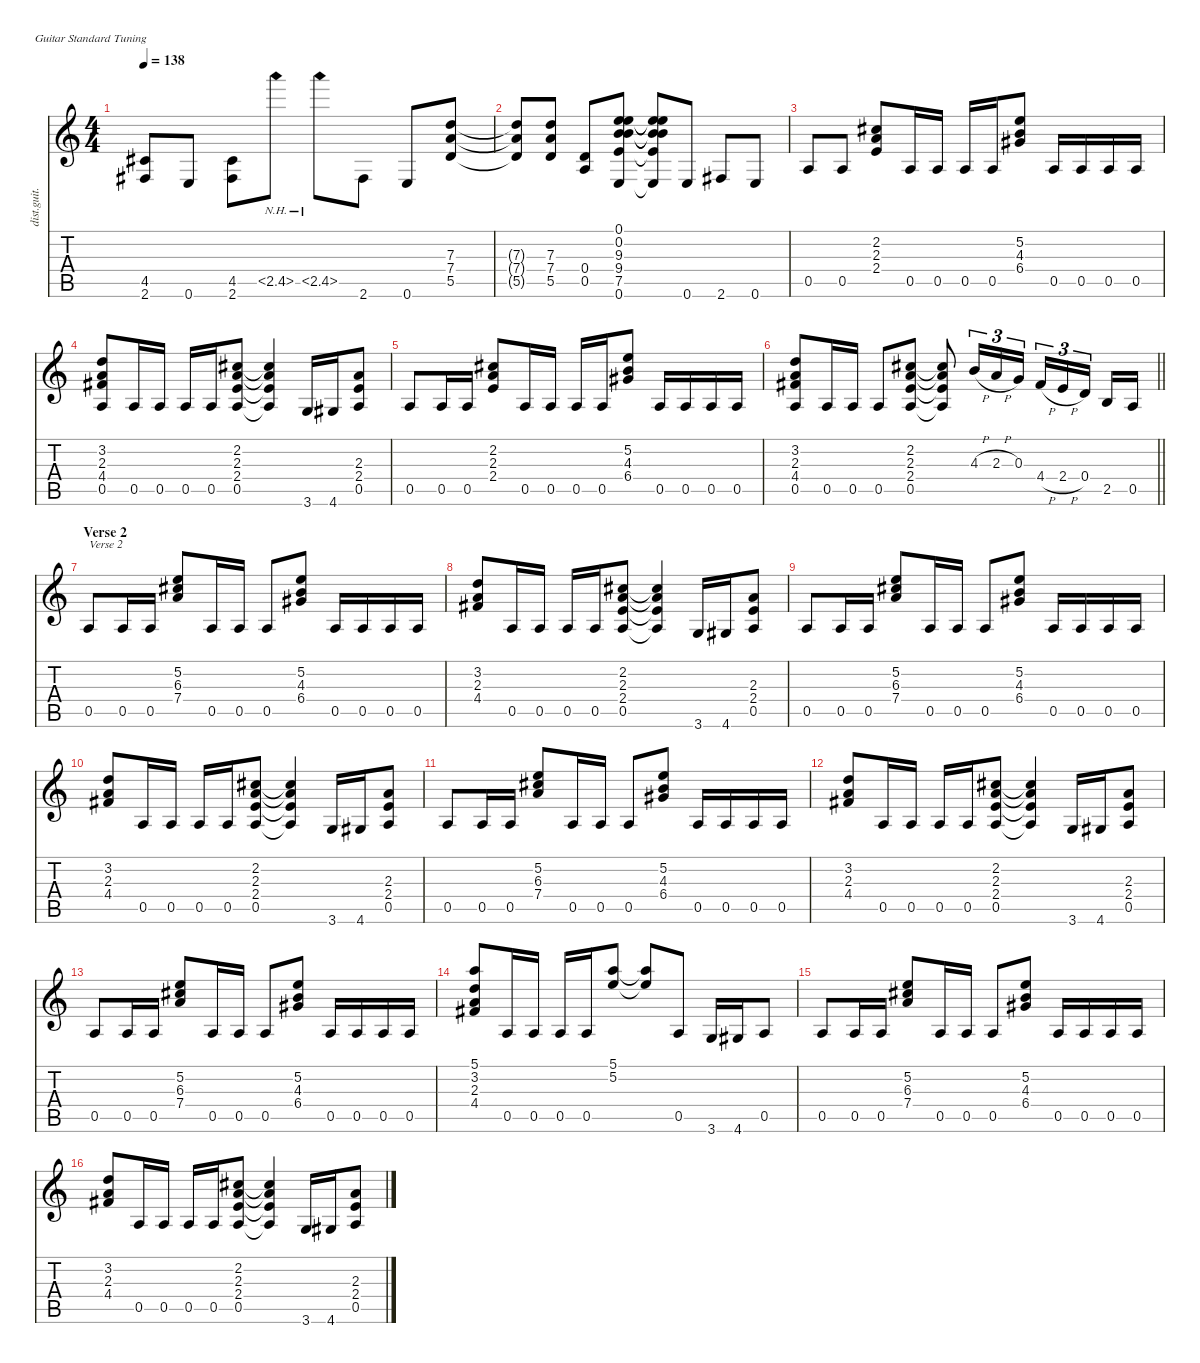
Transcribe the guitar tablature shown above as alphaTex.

\defaultSystemsLayout 4
\hideDynamics
\bracketExtendMode nobrackets
\otherSystemsTrackNameOrientation horizontal
\track ("Lead" "dist.guit.") {instrument distortionguitar}
\staff {score tabs}
\tuning (E4 B3 G3 D3 A2 E2)
\ts (4 4)
\tempo 138
\clef g2
\ks c
(4.5{acc #} 2.6{acc #}).8{dy f beam Up} 0.6.8{beam Up} (4.5{acc #} 2.6{acc #}).8{beam Down} 2.5{nh}.8{beam Down} 2.5{nh}.8{beam Down} 2.6{acc #}.8{beam Down} 0.6.8{beam Up} (7.3 7.4 5.5).8{beam Up} |
(7.3{t} 7.4{t} 5.5{t}).8{beam Up} (7.3 7.4 5.5).8{beam Up} (0.4 0.5).8{beam Up} (0.1 0.2 9.3 9.4 7.5 0.6).8{beam Up} (0.1{t} 0.2{t} 9.3{t} 9.4{t} 7.5{t} 0.6{t}).8{beam Up} 0.6.8{beam Up} 2.6{acc #}.8{beam Up} 0.6.8{beam Up} |
0.5.8{beam Up} 0.5.8{beam Up} (2.2{acc #} 2.3 2.4).8{beam Up} 0.5.16{beam Up} 0.5.16{beam Up} 0.5.16{beam Up} 0.5.16{beam Up} (5.2 4.3 6.4{acc #}).8{beam Up} 0.5.16{beam Up} 0.5.16{beam Up} 0.5.16{beam Up} 0.5.16{beam Up} |
(3.2 2.3 4.4{acc #} 0.5).8{beam Up} 0.5.16{beam Up} 0.5.16{beam Up} 0.5.16{beam Up} 0.5.16{beam Up} (2.2{acc #} 2.3 2.4 0.5).8{beam Up} (2.2{t acc #} 2.3{t} 2.4{t} 0.5{t}).4{beam Up} 3.6.16{beam Up} 4.6{acc #}.16{beam Up} (2.3 2.4 0.5).8{beam Up} |
0.5.8{beam Up} 0.5.16{beam Up} 0.5.16{beam Up} (2.2{acc #} 2.3 2.4).8{beam Up} 0.5.16{beam Up} 0.5.16{beam Up} 0.5.16{beam Up} 0.5.16{beam Up} (5.2 4.3 6.4{acc #}).8{beam Up} 0.5.16{beam Up} 0.5.16{beam Up} 0.5.16{beam Up} 0.5.16{beam Up} |
\barLineRight lightlight
(3.2 2.3 4.4{acc #} 0.5).8{beam Up} 0.5.16{beam Up} 0.5.16{beam Up} 0.5.8{beam Up} (2.2{acc #} 2.3 2.4 0.5).8{beam Up} (2.2{t acc #} 2.3{t} 2.4{t} 0.5{t}).8{beam Up} 4.3{h}.16{tu (3 2) beam Up} 2.3{h}.16{tu (3 2) beam Up} 0.3.16{tu (3 2) beam Up} 4.4{h acc #}.16{tu (3 2) beam Up} 2.4{h}.16{tu (3 2) beam Up} 0.4.16{tu (3 2) beam Up} 2.5.16{beam Up} 0.5.16{beam Up} |
\section ("" "Verse 2")
0.5.8{txt "Verse 2" beam Up} 0.5.16{beam Up} 0.5.16{beam Up} (5.2 6.3{acc #} 7.4).8{beam Up} 0.5.16{beam Up} 0.5.16{beam Up} 0.5.8{beam Up} (5.2 4.3 6.4{acc #}).8{beam Up} 0.5.16{beam Up} 0.5.16{beam Up} 0.5.16{beam Up} 0.5.16{beam Up} |
(3.2 2.3 4.4{acc #}).8{beam Up} 0.5.16{beam Up} 0.5.16{beam Up} 0.5.16{beam Up} 0.5.16{beam Up} (2.2{acc #} 2.3 2.4 0.5).8{beam Up} (2.2{t acc #} 2.3{t} 2.4{t} 0.5{t}).4{beam Up} 3.6.16{beam Up} 4.6{acc #}.16{beam Up} (2.3 2.4 0.5).8{beam Up} |
0.5.8{beam Up} 0.5.16{beam Up} 0.5.16{beam Up} (5.2 6.3{acc #} 7.4).8{beam Up} 0.5.16{beam Up} 0.5.16{beam Up} 0.5.8{beam Up} (5.2 4.3 6.4{acc #}).8{beam Up} 0.5.16{beam Up} 0.5.16{beam Up} 0.5.16{beam Up} 0.5.16{beam Up} |
(3.2 2.3 4.4{acc #}).8{beam Up} 0.5.16{beam Up} 0.5.16{beam Up} 0.5.16{beam Up} 0.5.16{beam Up} (2.2{acc #} 2.3 2.4 0.5).8{beam Up} (2.2{t acc #} 2.3{t} 2.4{t} 0.5{t}).4{beam Up} 3.6.16{beam Up} 4.6{acc #}.16{beam Up} (2.3 2.4 0.5).8{beam Up} |
0.5.8{beam Up} 0.5.16{beam Up} 0.5.16{beam Up} (5.2 6.3{acc #} 7.4).8{beam Up} 0.5.16{beam Up} 0.5.16{beam Up} 0.5.8{beam Up} (5.2 4.3 6.4{acc #}).8{beam Up} 0.5.16{beam Up} 0.5.16{beam Up} 0.5.16{beam Up} 0.5.16{beam Up} |
(3.2 2.3 4.4{acc #}).8{beam Up} 0.5.16{beam Up} 0.5.16{beam Up} 0.5.16{beam Up} 0.5.16{beam Up} (2.2{acc #} 2.3 2.4 0.5).8{beam Up} (2.2{t acc #} 2.3{t} 2.4{t} 0.5{t}).4{beam Up} 3.6.16{beam Up} 4.6{acc #}.16{beam Up} (2.3 2.4 0.5).8{beam Up} |
0.5.8{beam Up} 0.5.16{beam Up} 0.5.16{beam Up} (5.2 6.3{acc #} 7.4).8{beam Up} 0.5.16{beam Up} 0.5.16{beam Up} 0.5.8{beam Up} (5.2 4.3 6.4{acc #}).8{beam Up} 0.5.16{beam Up} 0.5.16{beam Up} 0.5.16{beam Up} 0.5.16{beam Up} |
(5.1 3.2 2.3 4.4{acc #}).8{beam Up} 0.5.16{beam Up} 0.5.16{beam Up} 0.5.16{beam Up} 0.5.16{beam Up} (5.1 5.2).8{beam Up} (5.1{t} 5.2{t}).8{beam Up} 0.5.8{beam Up} 3.6.16{beam Up} 4.6{acc #}.16{beam Up} 0.5.8{beam Up} |
0.5.8{beam Up} 0.5.16{beam Up} 0.5.16{beam Up} (5.2 6.3{acc #} 7.4).8{beam Up} 0.5.16{beam Up} 0.5.16{beam Up} 0.5.8{beam Up} (5.2 4.3 6.4{acc #}).8{beam Up} 0.5.16{beam Up} 0.5.16{beam Up} 0.5.16{beam Up} 0.5.16{beam Up} |
(3.2 2.3 4.4{acc #}).8{beam Up} 0.5.16{beam Up} 0.5.16{beam Up} 0.5.16{beam Up} 0.5.16{beam Up} (2.2{acc #} 2.3 2.4 0.5).8{beam Up} (2.2{t acc #} 2.3{t} 2.4{t} 0.5{t}).4{beam Up} 3.6.16{beam Up} 4.6{acc #}.16{beam Up} (2.3 2.4 0.5).8{beam Up}
